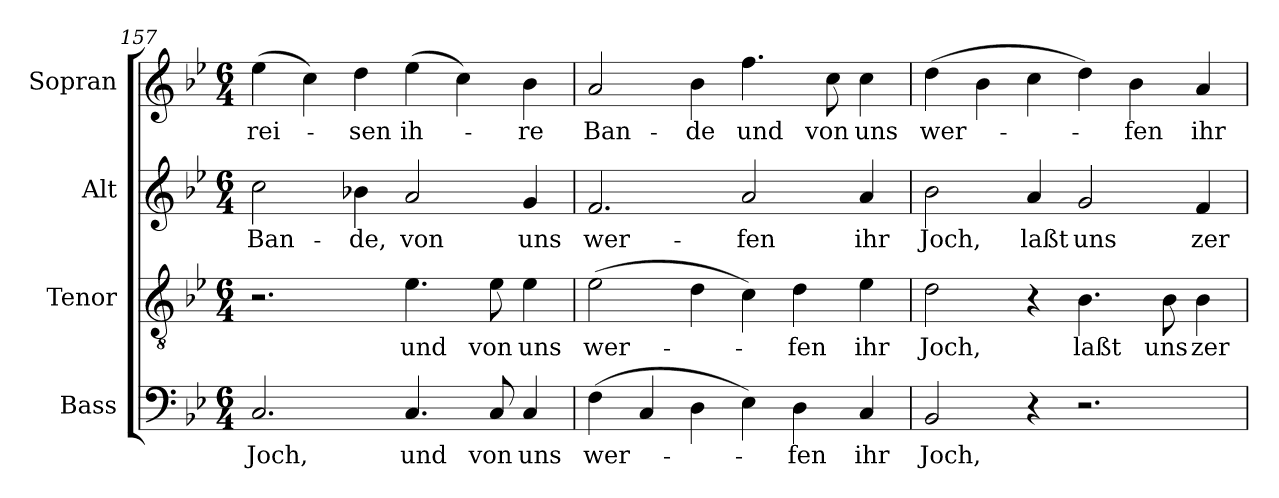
**kern	**text	**kern	**text	**kern	**text	**kern	**text
*part4	*part4	*part3	*part3	*part2	*part2	*part1	*part1
*staff4	*staff4	*staff3	*staff3	*staff2	*staff2	*staff1	*staff1
*I"Bass	*	*I"Tenor	*	*I"Alt	*	*I"Sopran	*
*I'B.	*	*I'T.	*	*I'A.	*	*I'S.	*
*clefF4	*	*clefGv2	*	*clefG2	*	*clefG2	*
*k[b-e-]	*	*k[b-e-]	*	*k[b-e-]	*	*k[b-e-]	*
*B-:	*	*B-:	*	*B-:	*	*B-:	*
*M6/4	*	*M6/4	*	*M6/4	*	*M6/4	*
=157	=157	=157	=157	=157	=157	=157	=157
!	!LO:LY:b	!	!	!	!LO:LY:b	!	!LO:LY:b
2.C/	Joch,	2.r	.	2cc\	Ban-	(>4ee-\	-rei-
.	.	.	.	.	.	4cc\)	.
!	!	!	!	!	!LO:LY:b	!	!LO:LY:b
.	.	.	.	4b-X\	-de,	4dd\	-sen
!	!LO:LY:b	!	!LO:LY:b	!	!LO:LY:b	!	!LO:LY:b
4.C/	und	4.e-\	und	2a/	von	(>4ee-\	ih-
.	.	.	.	.	.	4cc\)	.
!	!LO:LY:b	!	!LO:LY:b	!	!	!	!
8C/	von	8e-\	von	.	.	.	.
!	!LO:LY:b	!	!LO:LY:b	!	!LO:LY:b	!	!LO:LY:b
4C/	uns	4e-\	uns	4g/	uns	4b-\	-re
=158	=158	=158	=158	=158	=158	=158	=158
!	!LO:LY:b	!	!LO:LY:b	!	!LO:LY:b	!	!LO:LY:b
(>4F\	wer-	(>2e-\	wer-	2.f/	wer-	2a/	Ban-
4C/	.	.	.	.	.	.	.
!	!	!	!	!	!	!	!LO:LY:b
4D\	.	4d\	.	.	.	4b-\	-de
!	!	!	!	!	!LO:LY:b	!	!LO:LY:b
4E-\)	.	4c\)	.	2a/	-fen	4.ff\	und
!	!LO:LY:b	!	!LO:LY:b	!	!	!	!
4D\	-fen	4d\	-fen	.	.	.	.
!	!	!	!	!	!	!	!LO:LY:b
.	.	.	.	.	.	8cc\	von
!	!LO:LY:b	!	!LO:LY:b	!	!LO:LY:b	!	!LO:LY:b
4C/	ihr	4e-\	ihr	4a/	ihr	4cc\	uns
!!LO:PB:g=z
=159	=159	=159	=159	=159	=159	=159	=159
!	!LO:LY:b	!	!LO:LY:b	!	!LO:LY:b	!	!LO:LY:b
2BB-/	Joch,	2d\	Joch,	2b-\	Joch,	(>4dd\	wer-
.	.	.	.	.	.	4b-\	.
!	!	!	!	!	!LO:LY:b	!	!
4r	.	4r	.	4a/	laßt	4cc\	.
!	!	!	!LO:LY:b	!	!LO:LY:b	!	!
2.r	.	4.B-\	laßt	2g/	uns	4dd\)	.
!	!	!	!	!	!	!	!LO:LY:b
.	.	.	.	.	.	4b-\	-fen
!	!	!	!LO:LY:b	!	!	!	!
.	.	8B-\	uns	.	.	.	.
!	!	!	!LO:LY:b	!	!LO:LY:b	!	!LO:LY:b
.	.	4B-\	zer-	4f/	zer-	4a/	ihr
=	=	=	=	=	=	=	=
*-	*-	*-	*-	*-	*-	*-	*-
